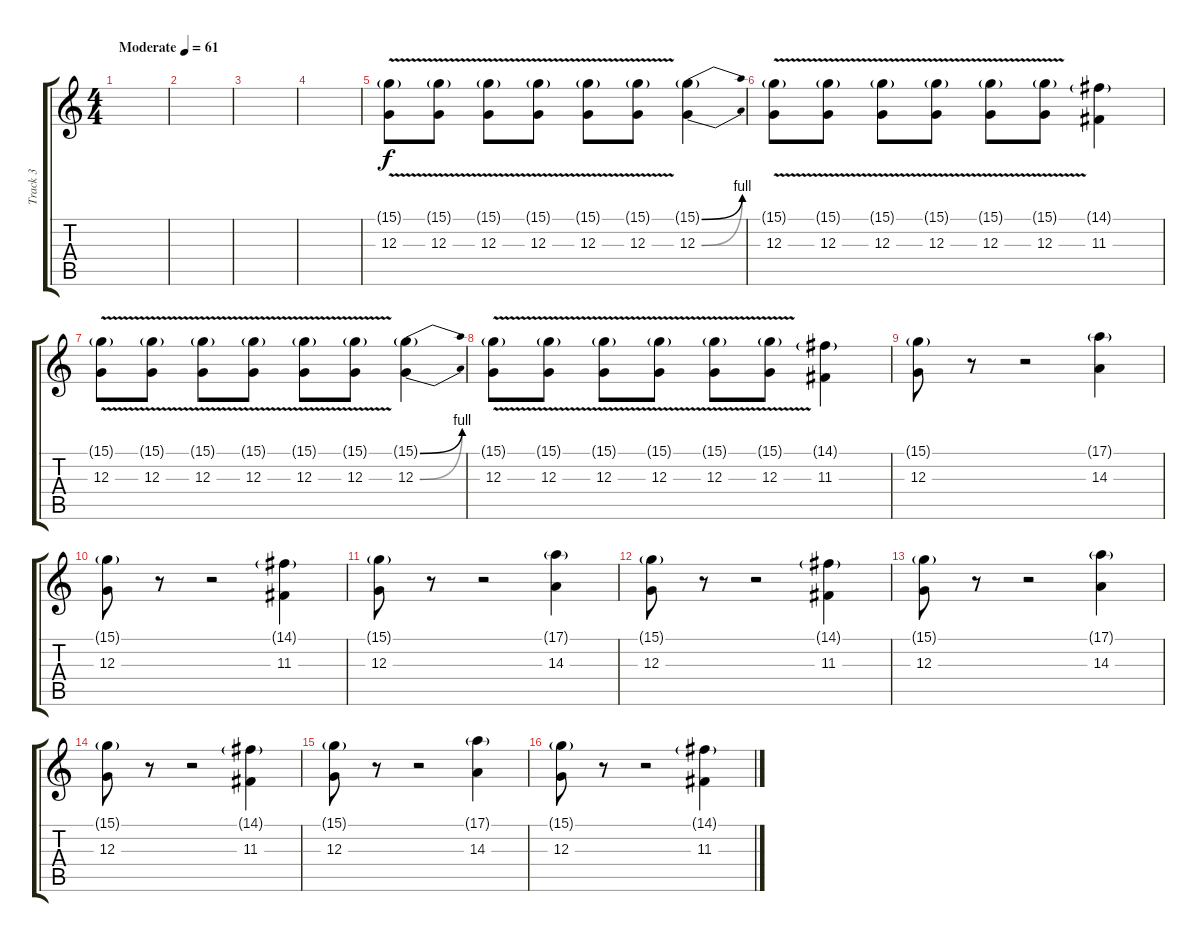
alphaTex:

\track ("Track 3" "Track 3") {instrument choiraahs}
\staff {score tabs}
\tuning (E4 B3 G3 D3 A2 E2) {hide}
\ts (4 4)
\tempo (61 "Moderate")
\clef g2
\ks c
|
|
|
|
(15.1{v g} 12.3).8 (15.1{v g} 12.3).8 (15.1{v g} 12.3).8 (15.1{v g} 12.3).8 (15.1{v g} 12.3).8 (15.1{v g} 12.3).8 (15.1{be (bend 0 0 60 4) g} 12.3{be (bend 0 0 60 4)}).4 |
(15.1{v g} 12.3).8 (15.1{v g} 12.3).8 (15.1{v g} 12.3).8 (15.1{v g} 12.3).8 (15.1{v g} 12.3).8 (15.1{v g} 12.3).8 (14.1{g} 11.3).4 |
(15.1{v g} 12.3).8 (15.1{v g} 12.3).8 (15.1{v g} 12.3).8 (15.1{v g} 12.3).8 (15.1{v g} 12.3).8 (15.1{v g} 12.3).8 (15.1{be (bend 0 0 60 4) g} 12.3{be (bend 0 0 60 4)}).4 |
(15.1{v g} 12.3).8 (15.1{v g} 12.3).8 (15.1{v g} 12.3).8 (15.1{v g} 12.3).8 (15.1{v g} 12.3).8 (15.1{v g} 12.3).8 (14.1{g} 11.3).4 |
(15.1{g} 12.3).8 r.8 r.2 (17.1{g} 14.3).4 |
(15.1{g} 12.3).8 r.8 r.2 (14.1{g} 11.3).4 |
(15.1{g} 12.3).8 r.8 r.2 (17.1{g} 14.3).4 |
(15.1{g} 12.3).8 r.8 r.2 (14.1{g} 11.3).4 |
(15.1{g} 12.3).8 r.8 r.2 (17.1{g} 14.3).4 |
(15.1{g} 12.3).8 r.8 r.2 (14.1{g} 11.3).4 |
(15.1{g} 12.3).8 r.8 r.2 (17.1{g} 14.3).4 |
(15.1{g} 12.3).8 r.8 r.2 (14.1{g} 11.3).4
